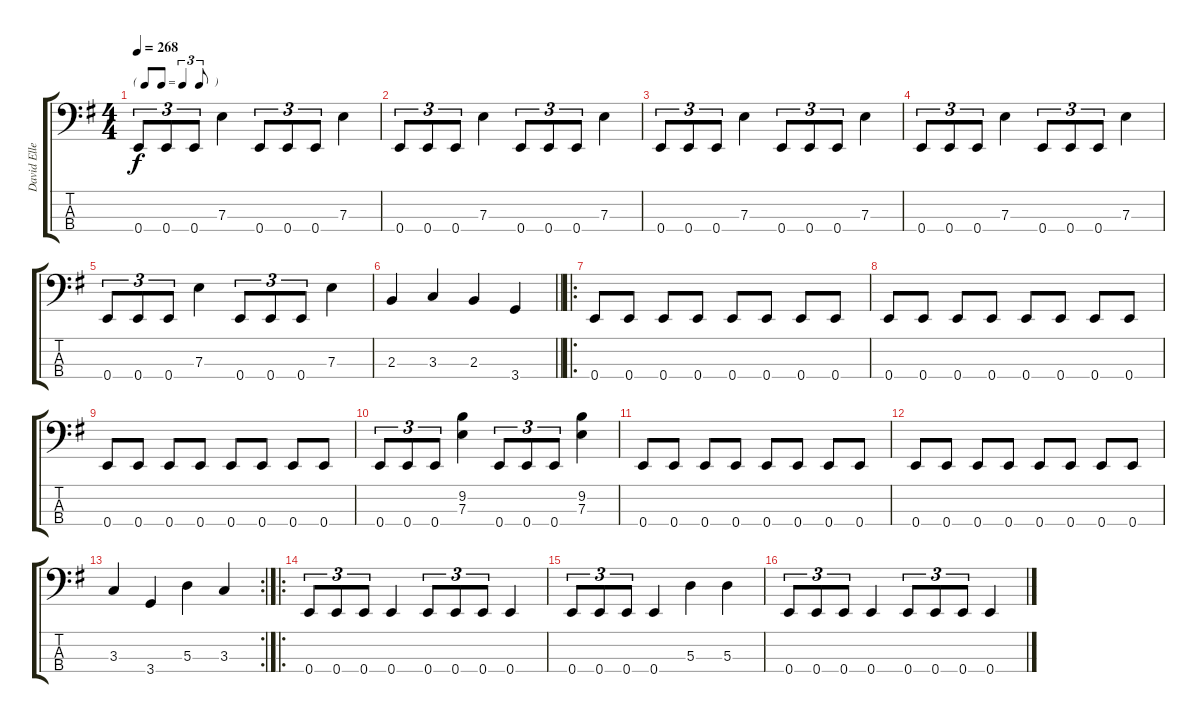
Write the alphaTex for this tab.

\track ("David Ellefson" "David Elle") {instrument electricbasspick}
\staff {score tabs}
\tuning (G2 D2 A1 E1) {hide}
\ts (4 4)
\tf triplet8th
\tempo 268
\clef f4
\ks g
0.4.8{tu (3 2) dy f} 0.4.8{tu (3 2)} 0.4.8{tu (3 2)} 7.3.4 0.4.8{tu (3 2)} 0.4.8{tu (3 2)} 0.4.8{tu (3 2)} 7.3.4 |
0.4.8{tu (3 2)} 0.4.8{tu (3 2)} 0.4.8{tu (3 2)} 7.3.4 0.4.8{tu (3 2)} 0.4.8{tu (3 2)} 0.4.8{tu (3 2)} 7.3.4 |
0.4.8{tu (3 2)} 0.4.8{tu (3 2)} 0.4.8{tu (3 2)} 7.3.4 0.4.8{tu (3 2)} 0.4.8{tu (3 2)} 0.4.8{tu (3 2)} 7.3.4 |
0.4.8{tu (3 2)} 0.4.8{tu (3 2)} 0.4.8{tu (3 2)} 7.3.4 0.4.8{tu (3 2)} 0.4.8{tu (3 2)} 0.4.8{tu (3 2)} 7.3.4 |
0.4.8{tu (3 2)} 0.4.8{tu (3 2)} 0.4.8{tu (3 2)} 7.3.4 0.4.8{tu (3 2)} 0.4.8{tu (3 2)} 0.4.8{tu (3 2)} 7.3.4 |
\barLineRight lightlight
2.3.4 3.3.4 2.3.4 3.4.4 |
\ro
0.4.8 0.4.8 0.4.8 0.4.8 0.4.8 0.4.8 0.4.8 0.4.8 |
0.4.8 0.4.8 0.4.8 0.4.8 0.4.8 0.4.8 0.4.8 0.4.8 |
0.4.8 0.4.8 0.4.8 0.4.8 0.4.8 0.4.8 0.4.8 0.4.8 |
0.4.8{tu (3 2)} 0.4.8{tu (3 2)} 0.4.8{tu (3 2)} (9.2 7.3).4 0.4.8{tu (3 2)} 0.4.8{tu (3 2)} 0.4.8{tu (3 2)} (9.2 7.3).4 |
0.4.8 0.4.8 0.4.8 0.4.8 0.4.8 0.4.8 0.4.8 0.4.8 |
0.4.8 0.4.8 0.4.8 0.4.8 0.4.8 0.4.8 0.4.8 0.4.8 |
\rc 2
3.3.4 3.4.4 5.3.4 3.3.4 |
\ro
0.4.8{tu (3 2)} 0.4.8{tu (3 2)} 0.4.8{tu (3 2)} 0.4.4 0.4.8{tu (3 2)} 0.4.8{tu (3 2)} 0.4.8{tu (3 2)} 0.4.4 |
0.4.8{tu (3 2)} 0.4.8{tu (3 2)} 0.4.8{tu (3 2)} 0.4.4 5.3.4 5.3.4 |
0.4.8{tu (3 2)} 0.4.8{tu (3 2)} 0.4.8{tu (3 2)} 0.4.4 0.4.8{tu (3 2)} 0.4.8{tu (3 2)} 0.4.8{tu (3 2)} 0.4.4
